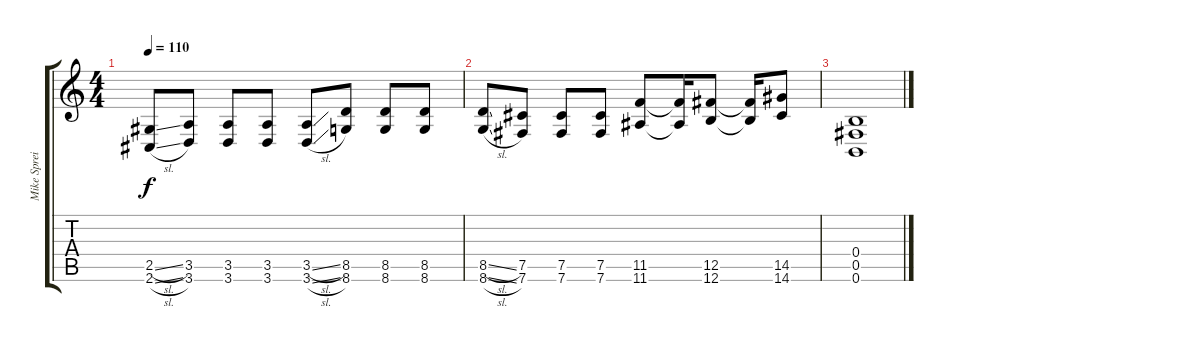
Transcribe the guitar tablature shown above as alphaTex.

\track ("Mike Spreitzer" "Mike Sprei") {instrument distortionguitar}
\staff {score tabs}
\tuning (Db4 Ab3 E3 B2 Gb2 B1) {hide}
\ts (4 4)
\tempo 110
\clef g2
\ks c
(2.5{sl} 2.6{sl}).8{dy f} (3.5 3.6).8 (3.5 3.6).8 (3.5 3.6).8 (3.5{sl} 3.6{sl}).8 (8.5 8.6).8 (8.5 8.6).8 (8.5 8.6).8 |
(8.5{sl} 8.6{sl}).8 (7.5 7.6).8 (7.5 7.6).8 (7.5 7.6).8 (11.5 11.6).8 (11.5{t} 11.6{t}).16 (12.5 12.6).8 (12.5{t} 12.6{t}).16 (14.5 14.6).8 |
(0.4 0.5 0.6).1
